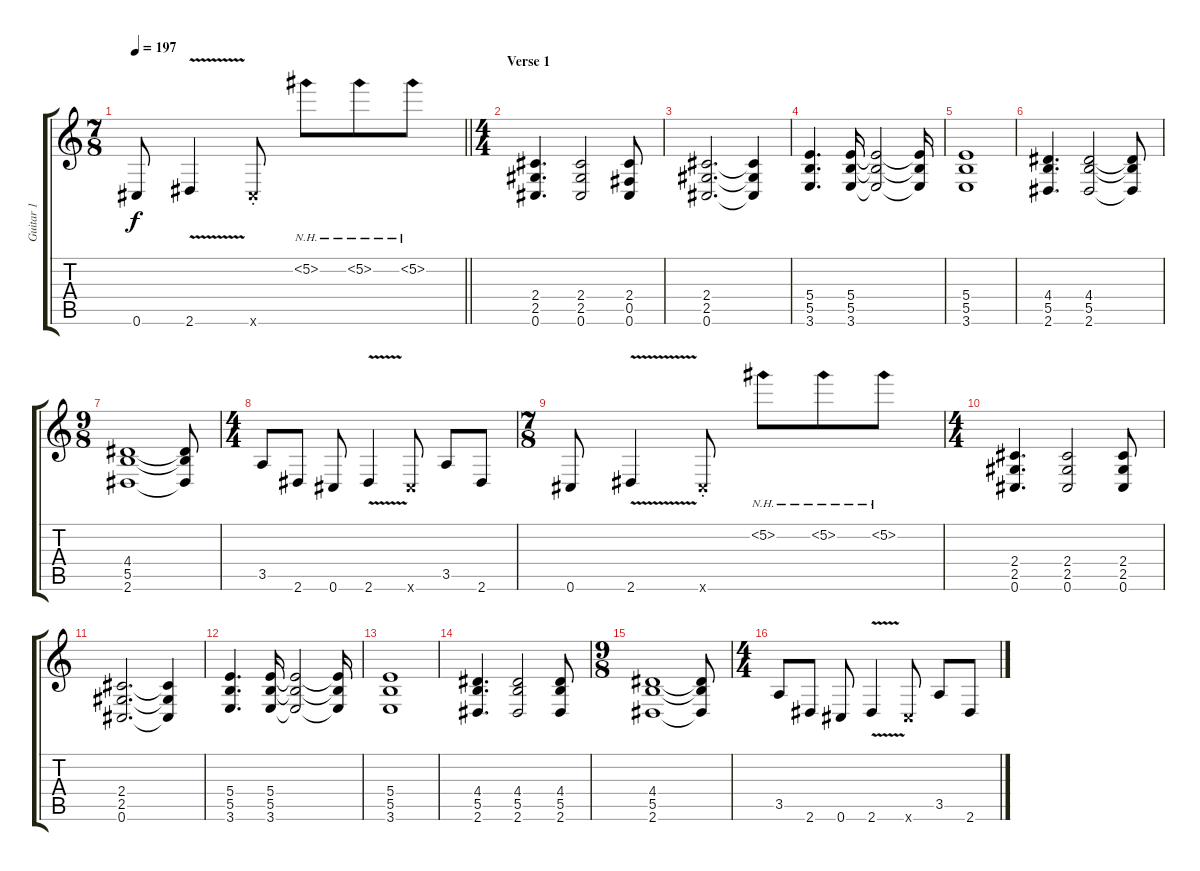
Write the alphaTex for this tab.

\track ("Guitar 1" "Guitar 1") {instrument distortionguitar}
\staff {score tabs}
\tuning (Db4 Ab3 E3 B2 Gb2 Db2) {hide}
\ts (7 8)
\tempo 197
\clef g2
\barLineRight lightlight
\ks c
0.6.8{dy f} 2.6{v}.4 0.6{st x}.8 5.2{nh}.8 5.2{nh}.8 5.2{nh}.8 |
\ts (4 4)
\section ("" "Verse 1")
(2.4 2.5 0.6).4{d} (2.4 2.5 0.6).2 (2.4 0.5 0.6).8 |
(2.4 2.5 0.6).2{d} (2.4{t} 2.5{t} 0.6{t}).4 |
(5.4 5.5 3.6).4{d} (5.4 5.5 3.6).16 (5.4{t} 5.5{t} 3.6{t}).2 (5.4{t} 5.5{t} 3.6{t}).16 |
(5.4 5.5 3.6).1 |
(4.4 5.5 2.6).4{d} (4.4 5.5 2.6).2 (4.4{t} 5.5{t} 2.6{t}).8 |
\ts (9 8)
(4.4 5.5 2.6).1 (4.4{t} 5.5{t} 2.6{t}).8 |
\ts (4 4)
3.5.8 2.6.8 0.6.8 2.6{v}.4 0.6{x}.8 3.5.8 2.6.8 |
\ts (7 8)
0.6.8 2.6{v}.4 0.6{st x}.8 5.2{nh}.8 5.2{nh}.8 5.2{nh}.8 |
\ts (4 4)
(2.4 2.5 0.6).4{d} (2.4 2.5 0.6).2 (2.4 2.5 0.6).8 |
(2.4 2.5 0.6).2{d} (2.4{t} 2.5{t} 0.6{t}).4 |
(5.4 5.5 3.6).4{d} (5.4 5.5 3.6).16 (5.4{t} 5.5{t} 3.6{t}).2 (5.4{t} 5.5{t} 3.6{t}).16 |
(5.4 5.5 3.6).1 |
(4.4 5.5 2.6).4{d} (4.4 5.5 2.6).2 (4.4 5.5 2.6).8 |
\ts (9 8)
(4.4 5.5 2.6).1 (4.4{t} 5.5{t} 2.6{t}).8 |
\ts (4 4)
3.5.8 2.6.8 0.6.8 2.6{v}.4 0.6{x}.8 3.5.8 2.6.8
